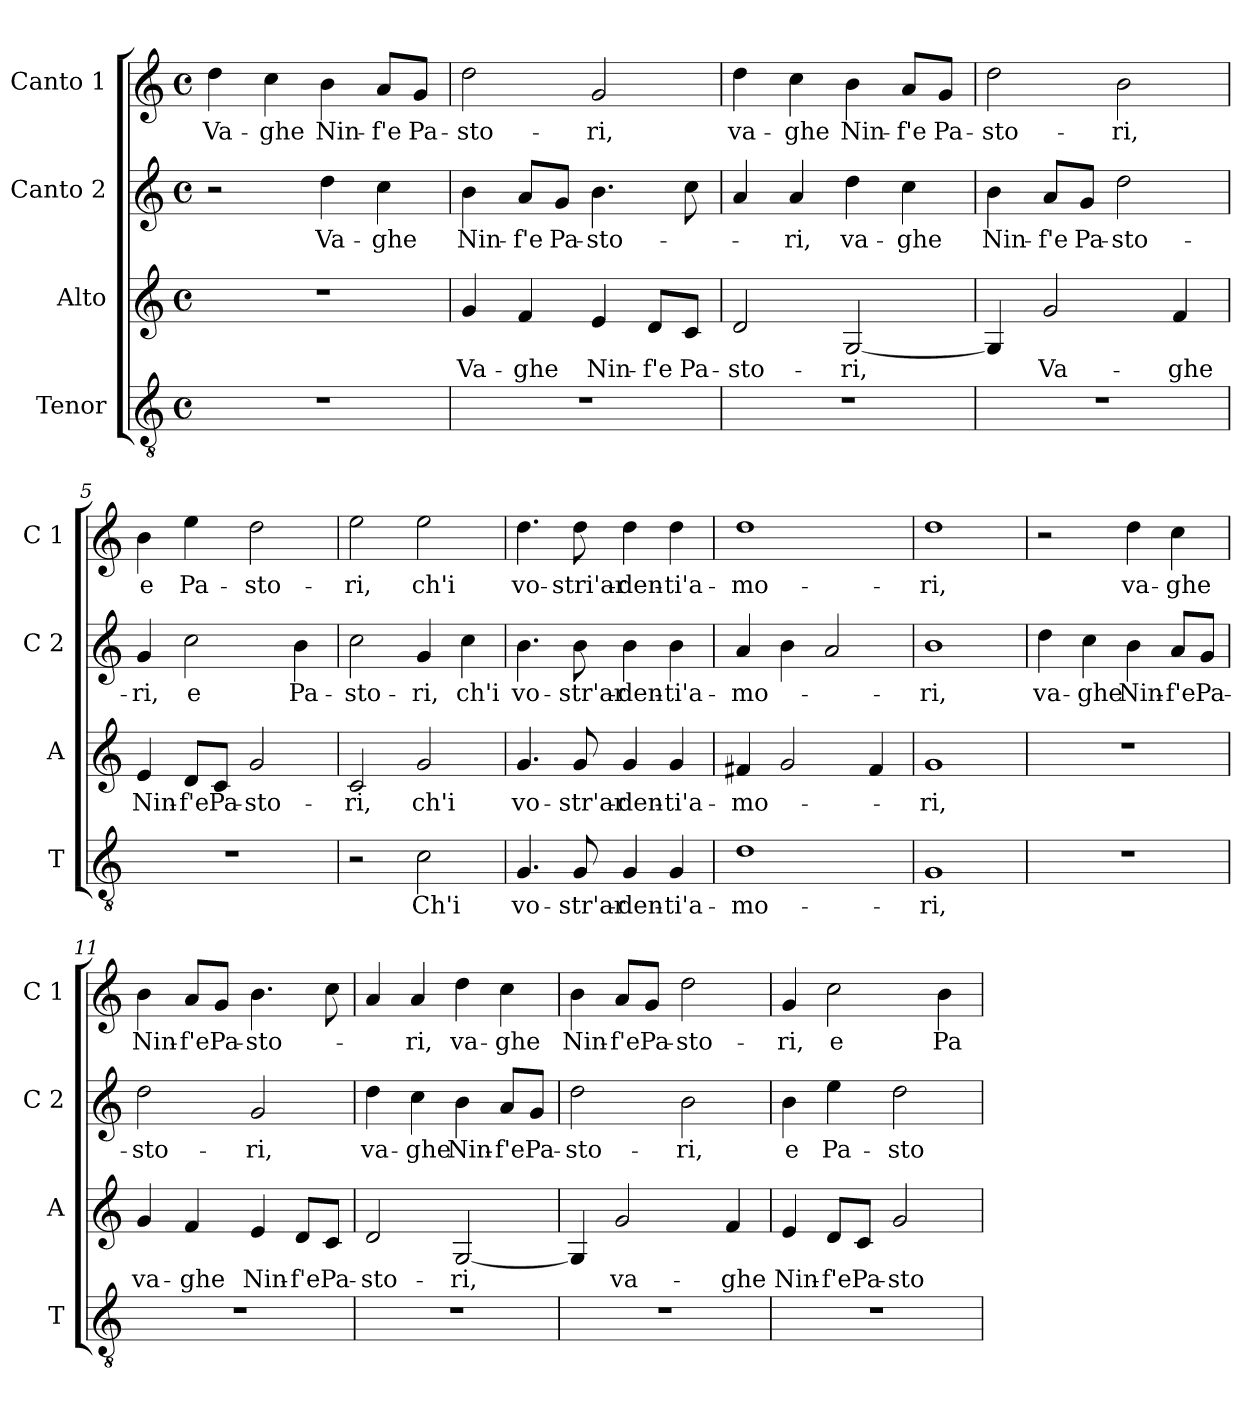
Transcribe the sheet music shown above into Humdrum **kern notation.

**kern	**text	**kern	**text	**kern	**text	**kern	**text
*part4	*part4	*part3	*part3	*part2	*part2	*part1	*part1
*staff4	*staff4	*staff3	*staff3	*staff2	*staff2	*staff1	*staff1
*I"Tenor	*	*I"Alto	*	*I"Canto 2	*	*I"Canto 1	*
*I'T	*	*I'A	*	*I'C 2	*	*I'C 1	*
*clefGv2	*	*clefG2	*	*clefG2	*	*clefG2	*
*k[]	*	*k[]	*	*k[]	*	*k[]	*
*C:	*	*C:	*	*C:	*	*C:	*
*M4/4	*	*M4/4	*	*M4/4	*	*M4/4	*
*met(c)	*	*met(c)	*	*met(c)	*	*met(c)	*
=1	=1	=1	=1	=1	=1	=1	=1
!	!	!	!	!	!	!	!LO:LY:b
1r	.	1r	.	2r	.	4dd\	Va-
!	!	!	!	!	!	!	!LO:LY:b
.	.	.	.	.	.	4cc\	-ghe
!	!	!	!	!	!LO:LY:b	!	!LO:LY:b
.	.	.	.	4dd\	Va-	4b\	Nin-
!	!	!	!	!	!LO:LY:b	!	!LO:LY:b
.	.	.	.	4cc\	-ghe	8a/L	-f'e
!	!	!	!	!	!	!	!LO:LY:b
.	.	.	.	.	.	8g/J	Pa-
=2	=2	=2	=2	=2	=2	=2	=2
!	!	!	!LO:LY:b	!	!LO:LY:b	!	!LO:LY:b
1r	.	4g/	Va-	4b\	Nin-	2dd\	-sto-
!	!	!	!LO:LY:b	!	!LO:LY:b	!	!
.	.	4f/	-ghe	8a/L	-f'e	.	.
!	!	!	!	!	!LO:LY:b	!	!
.	.	.	.	8g/J	Pa-	.	.
!	!	!	!LO:LY:b	!	!LO:LY:b	!	!LO:LY:b
.	.	4e/	Nin-	4.b\	-sto-	2g/	-ri,
!	!	!	!LO:LY:b	!	!	!	!
.	.	8d/L	-f'e	.	.	.	.
!	!	!	!LO:LY:b	!	!	!	!
.	.	8c/J	Pa-	8cc\	.	.	.
=3	=3	=3	=3	=3	=3	=3	=3
!	!	!	!LO:LY:b	!	!	!	!LO:LY:b
1r	.	2d/	-sto-	4a/	.	4dd\	va-
!	!	!	!	!	!LO:LY:b	!	!LO:LY:b
.	.	.	.	4a/	-ri,	4cc\	-ghe
!	!	!	!LO:LY:b	!	!LO:LY:b	!	!LO:LY:b
.	.	[2G/	-ri,	4dd\	va-	4b\	Nin-
!	!	!	!	!	!LO:LY:b	!	!LO:LY:b
.	.	.	.	4cc\	-ghe	8a/L	-f'e
!	!	!	!	!	!	!	!LO:LY:b
.	.	.	.	.	.	8g/J	Pa-
=4	=4	=4	=4	=4	=4	=4	=4
!	!	!	!	!	!LO:LY:b	!	!LO:LY:b
1r	.	4G/]	.	4b\	Nin-	2dd\	-sto-
!	!	!	!LO:LY:b	!	!LO:LY:b	!	!
.	.	2g/	Va-	8a/L	-f'e	.	.
!	!	!	!	!	!LO:LY:b	!	!
.	.	.	.	8g/J	Pa-	.	.
!	!	!	!	!	!LO:LY:b	!	!LO:LY:b
.	.	.	.	2dd\	-sto-	2b\	-ri,
!	!	!	!LO:LY:b	!	!	!	!
.	.	4f/	-ghe	.	.	.	.
=5	=5	=5	=5	=5	=5	=5	=5
!	!	!	!LO:LY:b	!	!LO:LY:b	!	!LO:LY:b
1r	.	4e/	Nin-	4g/	-ri,	4b\	e
!	!	!	!LO:LY:b	!	!LO:LY:b	!	!LO:LY:b
.	.	8d/L	-f'e	2cc\	e	4ee\	Pa-
!	!	!	!LO:LY:b	!	!	!	!
.	.	8c/J	Pa-	.	.	.	.
!	!	!	!LO:LY:b	!	!	!	!LO:LY:b
.	.	2g/	-sto-	.	.	2dd\	-sto-
!	!	!	!	!	!LO:LY:b	!	!
.	.	.	.	4b\	Pa-	.	.
!!LO:LB:g=z
=6	=6	=6	=6	=6	=6	=6	=6
!	!	!	!LO:LY:b	!	!LO:LY:b	!	!LO:LY:b
2r	.	2c/	-ri,	2cc\	-sto-	2ee\	-ri,
!	!LO:LY:b	!	!LO:LY:b	!	!LO:LY:b	!	!LO:LY:b
2c\	Ch'i	2g/	ch'i	4g/	-ri,	2ee\	ch'i
!	!	!	!	!	!LO:LY:b	!	!
.	.	.	.	4cc\	ch'i	.	.
=7	=7	=7	=7	=7	=7	=7	=7
!	!LO:LY:b	!	!LO:LY:b	!	!LO:LY:b	!	!LO:LY:b
4.G/	vo-	4.g/	vo-	4.b\	vo-	4.dd\	vo-
!	!LO:LY:b	!	!LO:LY:b	!	!LO:LY:b	!	!LO:LY:b
8G/	-str'ar-	8g/	-str'ar-	8b\	-str'ar-	8dd\	-stri'ar-
!	!LO:LY:b	!	!LO:LY:b	!	!LO:LY:b	!	!LO:LY:b
4G/	-den-	4g/	-den-	4b\	-den-	4dd\	-den-
!	!LO:LY:b	!	!LO:LY:b	!	!LO:LY:b	!	!LO:LY:b
4G/	-ti'a-	4g/	-ti'a-	4b\	-ti'a-	4dd\	-ti'a-
=8	=8	=8	=8	=8	=8	=8	=8
!	!LO:LY:b	!	!LO:LY:b	!	!LO:LY:b	!	!LO:LY:b
1d	-mo-	4f#X/	-mo-	4a/	-mo-	1dd	-mo-
.	.	2g/	.	4b\	.	.	.
.	.	.	.	2a/	.	.	.
.	.	4f#/	.	.	.	.	.
=9	=9	=9	=9	=9	=9	=9	=9
!	!LO:LY:b	!	!LO:LY:b	!	!LO:LY:b	!	!LO:LY:b
1G	-ri,	1g	-ri,	1b	-ri,	1dd	-ri,
=10	=10	=10	=10	=10	=10	=10	=10
!	!	!	!	!	!LO:LY:b	!	!
1r	.	1r	.	4dd\	va-	2r	.
!	!	!	!	!	!LO:LY:b	!	!
.	.	.	.	4cc\	-ghe	.	.
!	!	!	!	!	!LO:LY:b	!	!LO:LY:b
.	.	.	.	4b\	Nin-	4dd\	va-
!	!	!	!	!	!LO:LY:b	!	!LO:LY:b
.	.	.	.	8a/L	-f'e	4cc\	-ghe
!	!	!	!	!	!LO:LY:b	!	!
.	.	.	.	8g/J	Pa-	.	.
!!LO:LB:g=z
=11	=11	=11	=11	=11	=11	=11	=11
!	!	!	!LO:LY:b	!	!LO:LY:b	!	!LO:LY:b
1r	.	4g/	va-	2dd\	-sto-	4b\	Nin-
!	!	!	!LO:LY:b	!	!	!	!LO:LY:b
.	.	4f/	-ghe	.	.	8a/L	-f'e
!	!	!	!	!	!	!	!LO:LY:b
.	.	.	.	.	.	8g/J	Pa-
!	!	!	!LO:LY:b	!	!LO:LY:b	!	!LO:LY:b
.	.	4e/	Nin-	2g/	-ri,	4.b\	-sto-
!	!	!	!LO:LY:b	!	!	!	!
.	.	8d/L	-f'e	.	.	.	.
!	!	!	!LO:LY:b	!	!	!	!
.	.	8c/J	Pa-	.	.	8cc\	.
=12	=12	=12	=12	=12	=12	=12	=12
!	!	!	!LO:LY:b	!	!LO:LY:b	!	!
1r	.	2d/	-sto-	4dd\	va-	4a/	.
!	!	!	!	!	!LO:LY:b	!	!LO:LY:b
.	.	.	.	4cc\	-ghe	4a/	-ri,
!	!	!	!LO:LY:b	!	!LO:LY:b	!	!LO:LY:b
.	.	[2G/	-ri,	4b\	Nin-	4dd\	va-
!	!	!	!	!	!LO:LY:b	!	!LO:LY:b
.	.	.	.	8a/L	-f'e	4cc\	-ghe
!	!	!	!	!	!LO:LY:b	!	!
.	.	.	.	8g/J	Pa-	.	.
=13	=13	=13	=13	=13	=13	=13	=13
!	!	!	!	!	!LO:LY:b	!	!LO:LY:b
1r	.	4G/]	.	2dd\	-sto-	4b\	Nin-
!	!	!	!LO:LY:b	!	!	!	!LO:LY:b
.	.	2g/	va-	.	.	8a/L	-f'e
!	!	!	!	!	!	!	!LO:LY:b
.	.	.	.	.	.	8g/J	Pa-
!	!	!	!	!	!LO:LY:b	!	!LO:LY:b
.	.	.	.	2b\	-ri,	2dd\	-sto-
!	!	!	!LO:LY:b	!	!	!	!
.	.	4f/	-ghe	.	.	.	.
=14	=14	=14	=14	=14	=14	=14	=14
!	!	!	!LO:LY:b	!	!LO:LY:b	!	!LO:LY:b
1r	.	4e/	Nin-	4b\	e	4g/	-ri,
!	!	!	!LO:LY:b	!	!LO:LY:b	!	!LO:LY:b
.	.	8d/L	-f'e	4ee\	Pa-	2cc\	e
!	!	!	!LO:LY:b	!	!	!	!
.	.	8c/J	Pa-	.	.	.	.
!	!	!	!LO:LY:b	!	!LO:LY:b	!	!
.	.	2g/	-sto-	2dd\	-sto-	.	.
!	!	!	!	!	!	!	!LO:LY:b
.	.	.	.	.	.	4b\	Pa-
=	=	=	=	=	=	=	=
*-	*-	*-	*-	*-	*-	*-	*-
